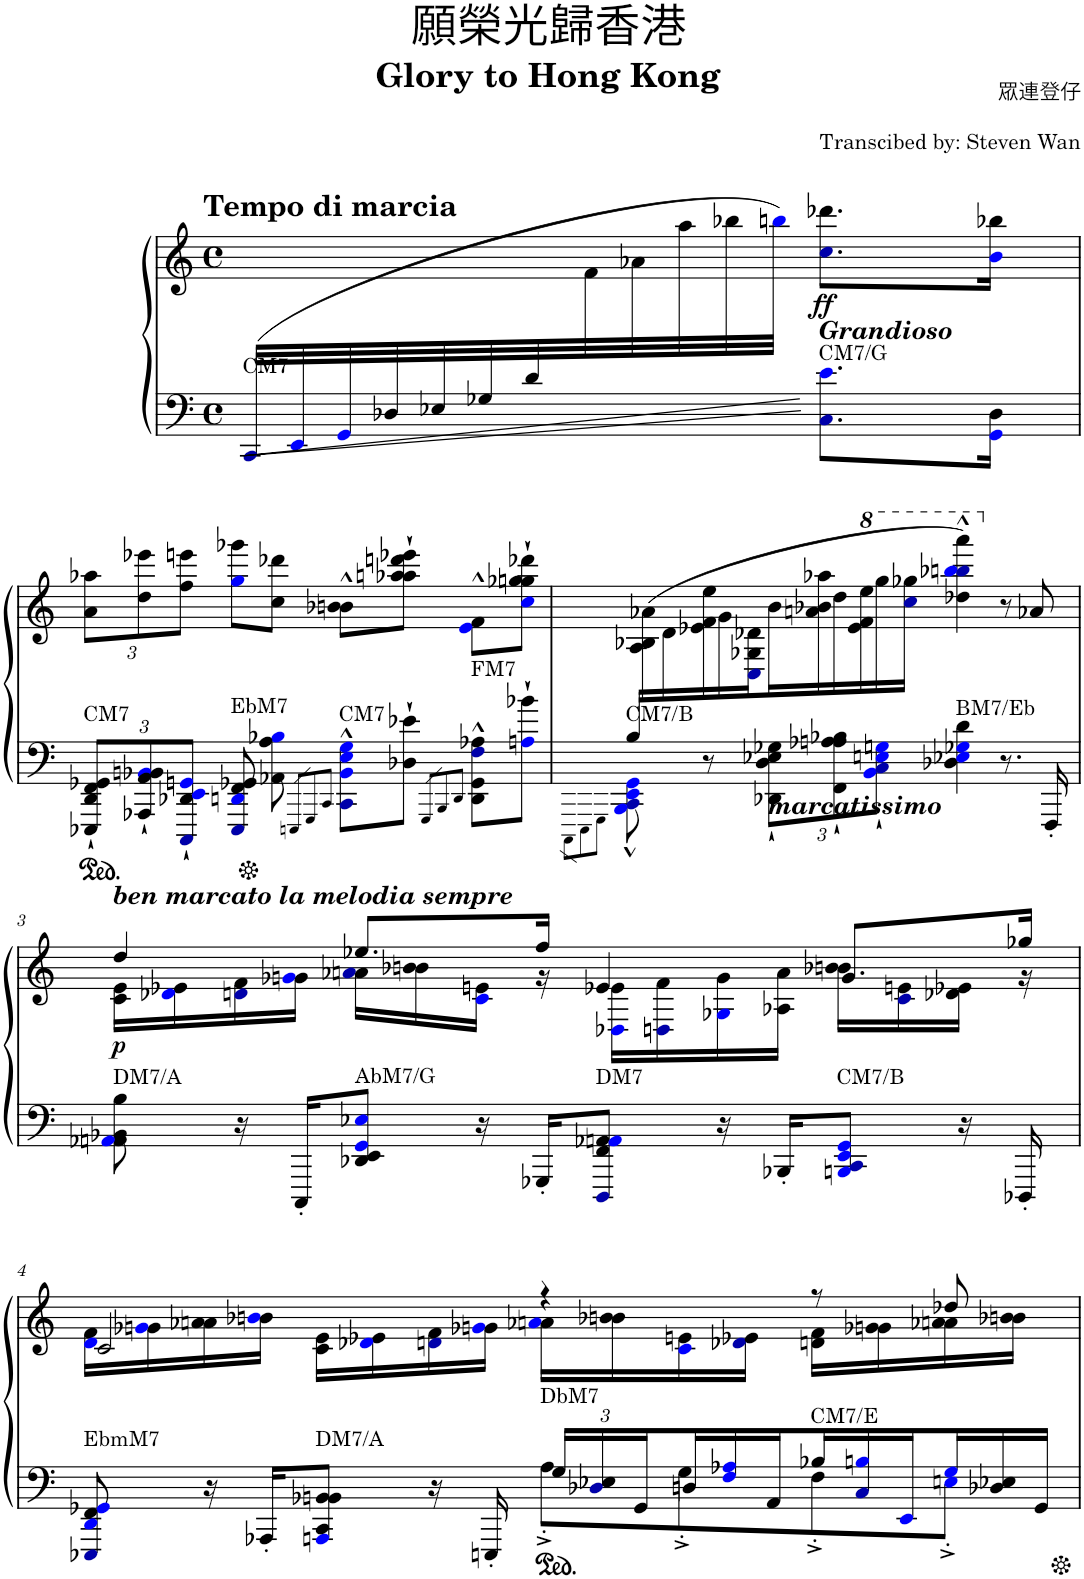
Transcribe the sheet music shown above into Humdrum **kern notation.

**kern	**kern	**dynam
*part1	*part1	*part1
*staff2	*staff1	*staff1/2
*I"Piano	*	*
*I'Pno.	*	*
*clefF4	*clefG2	*
*k[]	*k[]	*
*M4/4	*M4/4	*
*met(c)	*met(c)	*
=	=	=
!	!LO:TX:a:B:t=Tempo di marcia	!
!LO:TX:a:t=CM7	!	!
!	!	!LO:HP:b=2
*	*^	*
(48CCi/LLL	4ryy	48%7ryy	<
48EEj/	.	.	.
48GGj/	.	.	.
48D-X/	.	.	.
48E-X/	.	.	.
48G-X/	.	.	.
48d/	.	.	.
48%5ryy	.	48f\	.
.	.	48a-X\	.
.	.	48aa\	.
.	.	48bb-X\	.
.	.	48bbnj\JJJ)	.
!	!LO:TX:b:Bi:t=Grandioso	!	!
!LO:TX:a:t=CM7/G	!	!	!
!	!	!	!LO:DY:n=1:b
8.Ci\ 8.ej\L	8.cci\ 8.ddd-X\L	4ryy	[ ff
16GGj\ 16D-\Jk	16bj\ 16bb-X\Jk	.	.
!!LO:LB:g=z	!!
=1	=1	=1	=1
*Xbrackettup	*Xbrackettup	*	*
!LO:TX:a:t=CM7	!	!	!
12EEE-X/` 12DD/` 12FF/` 12GG-X/`L	12a\ 12aa-X\L	4ryy	.
12AAA-X/` 12AA/` 12BB-X/` 12BBnj/`	12dd\ 12eee-X\	.	.
12CCCi/` 12DD-X/` 12EEj/` 12GGnj/`J	12ff\ 12eeen\J	.	.
!LO:TX:a:t=EbM7	!	!	!
8EEE-i/ 8DDnj/ 8FF/ 8GG-X/	8ggj\ 8ggg-X\L	4ryy	.
8AA-X\ 8A\ 8B-Xj\	8cc\ 8ddd-X\J	.	.
8qEEEn/L	.	.	.
8qGGG/	.	.	.
8qCC/J	.	.	.
!LO:TX:a:t=CM7	!	!	!
8CCi\^^ 8BBj\^^ 8Ej\^^ 8Gj\^^L	8b-X\^^ 8bn\^^L	16ryy	.
.	.	16ryy	.
8D-X\` 8e-X\`J	8aa-X\` 8aan\` 8dddn\` 8eee-X\`J	8ryy	.
8qGGG/L	.	.	.
8qBBB/	.	.	.
8qDD/J	.	.	.
!LO:TX:a:t=FM7	!	!	!
8DD\^^ 8GG-\^^ 8Fi\^^ 8A-X\^^L	8ej\^^ 8f\^^L	16ryy	.
.	.	16ryy	.
8Anj\` 8b-X\`J	8ccj\` 8gg-X\` 8ggn\` 8ddd-X\`J	8ryy	.
*	*v	*v	*
=2	=2	=2
*^	*	*
.	8qCCC\L	.	.
.	8qEEE\	.	.
.	8qGGG\J	.	.
!LO:TX:a:t=CM7/B	!	!	!
24B/LL	8BBBj\^^ 8CCi\^^ 8EEj\^^ 8GGj\^^	24ryy	.
24%23ryy	.	(>24A\ 24B-X\ 24a-X\	.
.	.	24d\	.
.	8r	24e-X\ 24f\ 24ee\	.
.	.	24g\	.
.	.	24Ci\ 24G-X\ 24d-X\J	.
!	!LO:TX:b:Bi:t=marcatissimo	!	!
.	12DD-X\`< 12D\`< 12E-X\`< 12G-X\`<L	24b\L	.
.	.	24an\ 24b-X\ 24aa-X\	.
.	12FF\`< 12A-X\`< 12An\`< 12B-X\`<	24dd\	.
*	*	*8va	*
.	.	24ee-\ 24ff\ 24eee\	.
.	12BBj\`< 12Ci\`< 12Enj\`< 12Gnj\`<J	24ggg\	.
.	.	24ccci\ 24ggg-X\JJ	.
!	!LO:TX:a:t=BM7/Eb	!	!
.	4D-X\ 4E-Xj\ 4G-Xj\ 4d\	4ddd-X\^^ 4bbb-Xj\^^ 4bbbni\^^ 4aaaa\^^)	.
*	*	*X8va	*
.	8.r	8r	.
.	.	8a-X/	.
.	16FFF'/	.	.
!!LO:LB:g=z
=3	=3	=3	=3
*	*	*^	*
!	!	!LO:TX:a:Bi:t=ben marcato la melodia sempre	!	!
!LO:TX:a:t=DM7/A	!	!	!	!
!	!	!	!	!LO:DY:b
*v	*v	*	*	*
8AA-X\ 8AAnj\ 8BB-X\ 8B\	4dd^/	16c\ 16e\LL	p
.	.	16d-Xj\ 16e-X\	.
16r	.	16dni\ 16f\	.
16CCC'/KL	.	16g-Xj\ 16gn\JJ	.
!LO:TX:a:t=AbM7/G	!	!	!
8DD-X/ 8EE/ 8GGj/ 8E-Xj/J	8.ee-X^/L	16a-Xi\ 16an\LL	.
.	.	16b-X\ 16bn\	.
16r	.	16cj\ 16en\JJ	.
16GGG-X'/KL	16ff^/Jk	16r	.
!LO:TX:a:t=DM7	!	!	!
8DDDi/ 8FF/ 8AA-X/ 8AAnj/J	4e^/	16D-Xj\ 16e-X\LL	.
.	.	16Dni\ 16f\	.
16r	.	16G-Xj\ 16g\	.
16BBB-X'/KL	.	16A-X\ 16a\JJ	.
!LO:TX:a:t=CM7/B	!	!	!
8BBBnj/ 8CCi/ 8EEj/ 8GGj/J	8.g^/L	16b-X\ 16bn\LL	.
.	.	16ci\ 16en\	.
16r	.	16d-X\ 16e-X\JJ	.
16DDD-X'/	16gg-X^/Jk	16r	.
!!LO:LB:g=z	!!
=4	=4	=4	=4
*^	*	*	*
!LO:TX:a:t=EbmM7	!	!	!	!
8EEE-Xi/ 8DDj/ 8FF/ 8GG-Xj/	2ryy	2c^/	16dj\ 16f\LL	.
.	.	.	16g-Xj\ 16gn\	.
16r	.	.	16a-X\ 16an\	.
16AAA-X'</KL	.	.	16b-Xj\ 16bn\JJ	.
!LO:TX:a:t=DM7/A	!	!	!	!
8AAAnj/ 8CC/ 8BB-X/ 8BBn/J	.	.	16c\ 16e\LL	.
.	.	.	16d-Xj\ 16e-X\	.
16r	.	.	16dni\ 16f\	.
16EEEn'</	.	.	16g-Xj\ 16gn\JJ	.
!LO:TX:a:t=DbM7	!	!	!	!
24G/LL	8A'^\L	4r	16a-Xj\ 16an\LL	.
24D-Xi/ 24E-X/	.	.	.	.
.	.	.	16b-X\ 16bn\	.
24GG-/	.	.	.	.
24Dn/	8G'^\	.	16cj\ 16en\	.
24Fj/ 24A-Xj/	.	.	.	.
.	.	.	16d-Xi\ 16e-X\JJ	.
24AA/J	.	.	.	.
!LO:TX:a:t=CM7/E	!	!	!	!
24B-X/L	8F'^\	8r	16dn\ 16f\LL	.
24Ci/ 24Bnj/	.	.	.	.
.	.	.	16g-X\ 16gn\	.
24EEj/	.	.	.	.
24Gj/	8En'^j\J	8dd-X^/	16a-X\ 16an\	.
24D-X/ 24E-X/	.	.	.	.
.	.	.	16b-X\ 16bn\JJ	.
24GG-/JJ	.	.	.	.
*v	*v	*	*	*
*	*v	*v	*
=	=	=
*-	*-	*-
